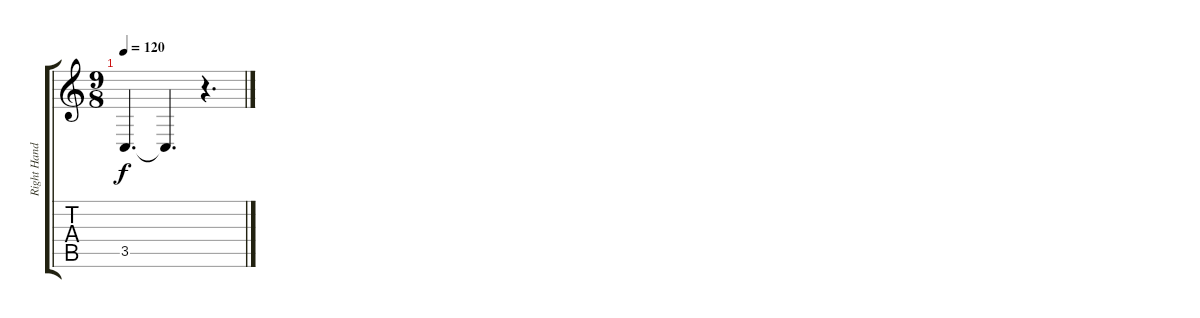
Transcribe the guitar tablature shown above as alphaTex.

\track ("Right Hand" "Right Hand") {instrument acousticgrandpiano}
\staff {score tabs}
\tuning (E4 B3 G3 D3 A2 E2) {hide}
\ts (9 8)
\tempo 120
\clef g2
\ks c
3.5.4{d dy f} 3.5{t}.4{d} r.4{d}
